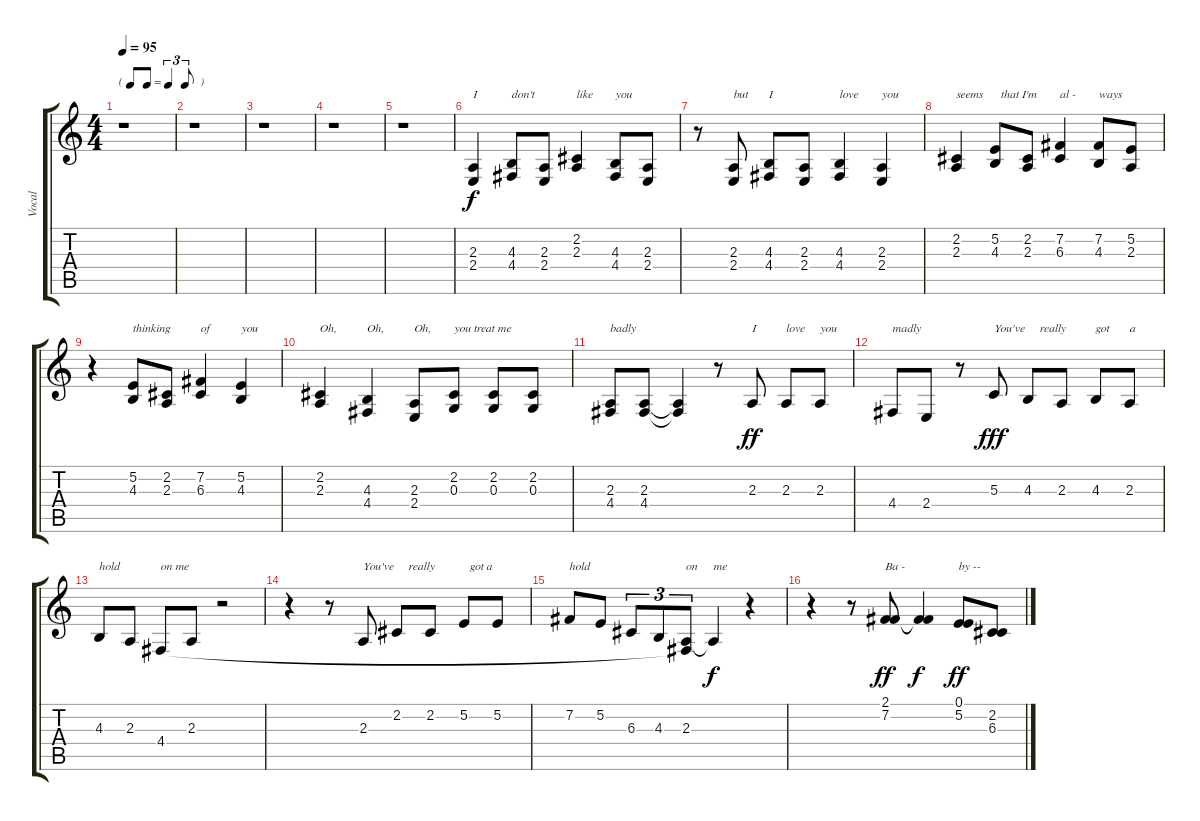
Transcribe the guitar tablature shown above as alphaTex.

\track ("Vocal" "Vocal") {instrument altosax}
\staff {score tabs}
\tuning (E4 B3 G3 D3 A2 E2) {hide}
\ts (4 4)
\tf triplet8th
\tempo 95
\clef g2
\ks c
r.1{dy f instrument altosax} |
r.1 |
r.1 |
r.1 |
r.1 |
(2.3 2.4).4{txt "I"} (4.3 4.4).8{txt "don't"} (2.3 2.4).8 (2.2 2.3).4{txt "like"} (4.3 4.4).8{txt "you"} (2.3 2.4).8 |
r.8 (2.3 2.4).8{txt "but"} (4.3 4.4).8{txt "I"} (2.3 2.4).8 (4.3 4.4).4{txt "love"} (2.3 2.4).4{txt "you"} |
(2.2 2.3).4{txt "seems"} (5.2 4.3).8{txt "  that I'm"} (2.2 2.3).8 (7.2 6.3).4{txt "al -"} (7.2 4.3).8{txt "ways"} (5.2 2.3).8 |
r.4 (5.2 4.3).8{txt "thinking"} (2.2 2.3).8 (7.2 6.3).4{txt "of"} (5.2 4.3).4{txt "you"} |
(2.2 2.3).4{txt "Oh,"} (4.3 4.4).4{txt "Oh,"} (2.3 2.4).8{txt "Oh,"} (2.2 0.3).8{txt "you treat me"} (2.2 0.3).8 (2.2 0.3).8 |
(2.3 4.4).8{txt "badly"} (2.3 4.4).8 (2.3{t} 4.4{t}).4 r.8 2.3.8{txt "I" dy ff} 2.3.8{txt "love"} 2.3.8{txt "you"} |
4.4.8{txt "madly"} 2.4.8 r.8 5.3.8{txt "You've" dy fff} 4.3.8{txt "    really"} 2.3.8 4.3.8{txt "got"} 2.3.8{txt "a"} |
4.3.8{txt "hold"} 2.3.8 4.4.8{txt "on me"} 2.3.8 r.2 |
r.4 r.8 2.3.8{txt "You've"} 2.2.8{txt "    really"} 2.2.8{txt " "} 5.2.8{txt "  got a"} 5.2.8 |
7.2.8{txt "hold"} 5.2.8 6.3.8{tu (3 2)} 4.3.8{tu (3 2)} (2.3 4.4{t}).8{tu (3 2) txt "on"} 2.3{t}.4{txt "me" dy f} r.4 |
r.4 r.8 (2.1 7.2).8{txt "Ba -" dy ff} (2.1{t} 7.2{t}).4{dy f} (0.1 5.2).8{txt "by --" dy ff} (2.2 6.3).8
